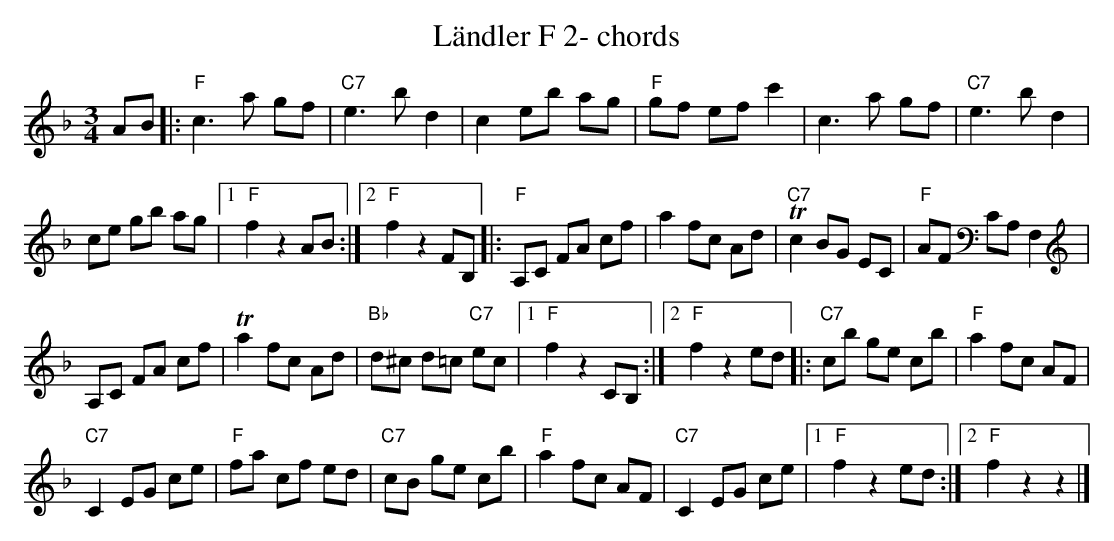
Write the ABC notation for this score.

X:1
T:Ländler F 2- chords
M:3/4
L:1/8
K:Fmaj%%MIDI gchordon
AB |: "F"c3a gf | "C7"e3b d2 | c2 eb ag | "F"gf ef c'2 | c3a gf | "C7"e3b d2 |
ce gb ag |1 "F"f2z2 AB :|2 "F"f2z2 FB, |: "F"A,C FA cf | a2 fc Ad | "C7"Tc2 BG EC | "F"AF CA, F,2 |
A,C FA cf | Ta2 fc Ad | "Bb"d^c d=c "C7"ec |1 "F"f2z2 CB, :|2 "F"f2z2 ed |: "C7"cb ge cb | "F"a2 fc AF |
"C7"C2 EG ce | "F"fa cf ed | "C7"cB ge cb | "F"a2 fc AF | "C7"C2 EG ce |1 "F"f2z2ed :|2 "F"f2z2z2 |]
